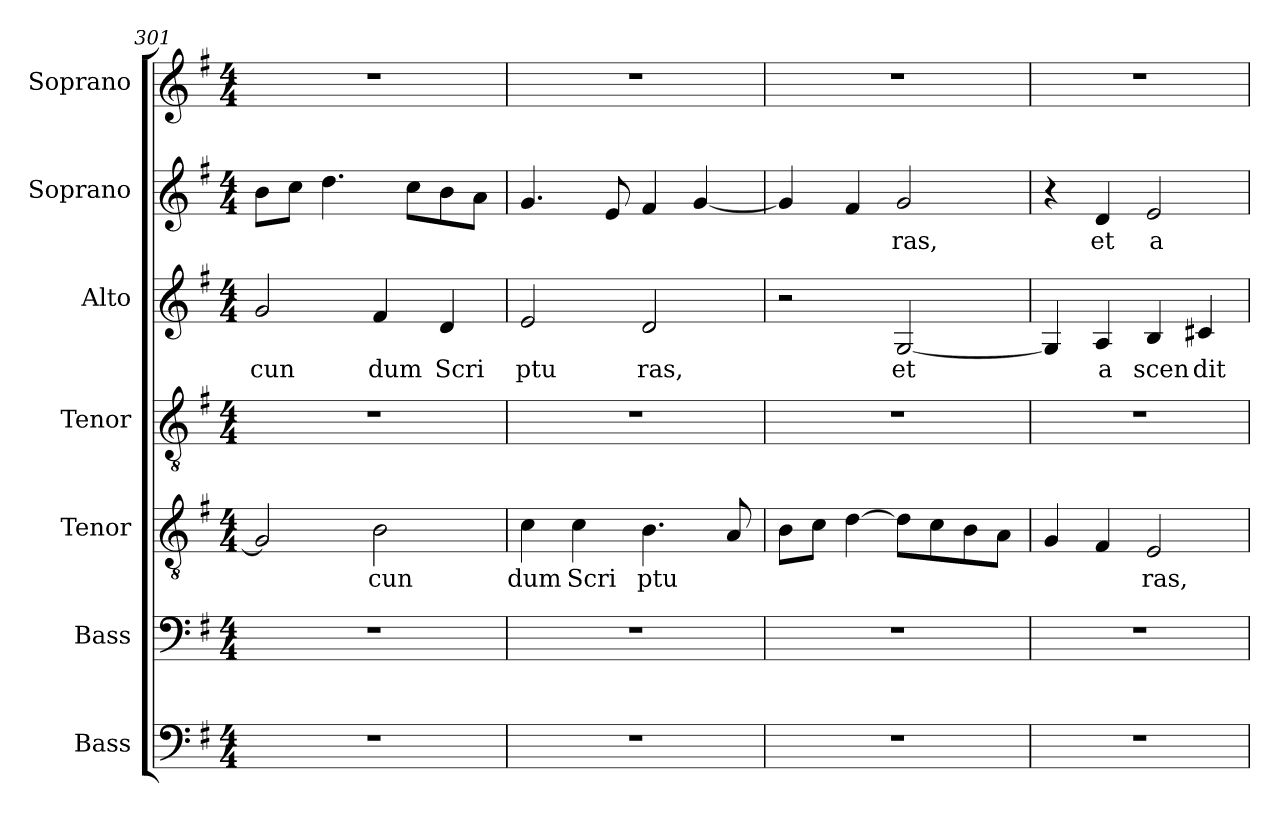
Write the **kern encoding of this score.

**kern	**kern	**kern	**text	**kern	**kern	**text	**kern	**text	**kern
*part7	*part6	*part5	*part5	*part4	*part3	*part3	*part2	*part2	*part1
*staff7	*staff6	*staff5	*staff5	*staff4	*staff3	*staff3	*staff2	*staff2	*staff1
*I"Bass	*I"Bass	*I"Tenor	*	*I"Tenor	*I"Alto	*	*I"Soprano	*	*I"Soprano
*I'B.	*I'B.	*I'T.	*	*I'T.	*I'A.	*	*I'S.	*	*I'S.
*clefF4	*clefF4	*clefGv2	*	*clefGv2	*clefG2	*	*clefG2	*	*clefG2
*	*	*ITrd7c12	*	*ITrd7c12	*	*	*	*	*
*k[f#]	*k[f#]	*k[f#]	*	*k[f#]	*k[f#]	*	*k[f#]	*	*k[f#]
*G:	*G:	*G:	*	*G:	*G:	*	*G:	*	*G:
*M4/4	*M4/4	*M4/4	*	*M4/4	*M4/4	*	*M4/4	*	*M4/4
=301	=301	=301	=301	=301	=301	=301	=301	=301	=301
!	!	!	!	!	!	!LO:LY:b:color=#000000	!	!	!
1r	1r	2GGi/]	.	1r	2gi/	cun	8bi\L	.	1r
.	.	.	.	.	.	.	8cci\J	.	.
.	.	.	.	.	.	.	4.ddi\	.	.
!	!	!	!LO:LY:b:color=#000000	!	!	!	!	!	!
!	!	!	!	!	!	!LO:LY:b:color=#000000	!	!	!
.	.	2BBi\	cun	.	4f#i/	dum	.	.	.
.	.	.	.	.	.	.	8cci\L	.	.
!	!	!	!	!	!	!LO:LY:b:color=#000000	!	!	!
.	.	.	.	.	4di/	Scri	8bi\	.	.
.	.	.	.	.	.	.	8ai\J	.	.
=302	=302	=302	=302	=302	=302	=302	=302	=302	=302
!	!	!	!LO:LY:b:color=#000000	!	!	!	!	!	!
!	!	!	!	!	!	!LO:LY:b:color=#000000	!	!	!
1r	1r	4Ci\	dum	1r	2ei/	ptu	4.gi/	.	1r
!	!	!	!LO:LY:b:color=#000000	!	!	!	!	!	!
.	.	4Ci\	Scri	.	.	.	.	.	.
.	.	.	.	.	.	.	8ei/	.	.
!	!	!	!LO:LY:b:color=#000000	!	!	!	!	!	!
!	!	!	!	!	!	!LO:LY:b:color=#000000	!	!	!
.	.	4.BBi\	ptu	.	2di/	ras,	4f#i/	.	.
.	.	.	.	.	.	.	[4gi/	.	.
.	.	8AAi/	.	.	.	.	.	.	.
=303	=303	=303	=303	=303	=303	=303	=303	=303	=303
1r	1r	8BBi\L	.	1r	2r	.	4gi/]	.	1r
.	.	8Ci\J	.	.	.	.	.	.	.
.	.	[4Di\	.	.	.	.	4f#i/	.	.
!	!	!	!	!	!	!LO:LY:b:color=#000000	!	!	!
!	!	!	!	!	!	!	!	!LO:LY:b:color=#000000	!
.	.	8Di\L]	.	.	[2Gi/	et	2gi/	ras,	.
.	.	8Ci\	.	.	.	.	.	.	.
.	.	8BBi\	.	.	.	.	.	.	.
.	.	8AAi\J	.	.	.	.	.	.	.
=304	=304	=304	=304	=304	=304	=304	=304	=304	=304
1r	1r	4GGi/	.	1r	4Gi/]	.	4r	.	1r
!	!	!	!	!	!	!LO:LY:b:color=#000000	!	!	!
!	!	!	!	!	!	!	!	!LO:LY:b:color=#000000	!
.	.	4FF#i/	.	.	4Ai/	a	4di/	et	.
!	!	!	!LO:LY:b:color=#000000	!	!	!	!	!	!
!	!	!	!	!	!	!LO:LY:b:color=#000000	!	!	!
!	!	!	!	!	!	!	!	!LO:LY:b:color=#000000	!
.	.	2EEi/	ras,	.	4Bi/	scen	2ei/	a	.
!	!	!	!	!	!	!LO:LY:b:color=#000000	!	!	!
.	.	.	.	.	4c#Xi/	dit	.	.	.
=	=	=	=	=	=	=	=	=	=
*-	*-	*-	*-	*-	*-	*-	*-	*-	*-
